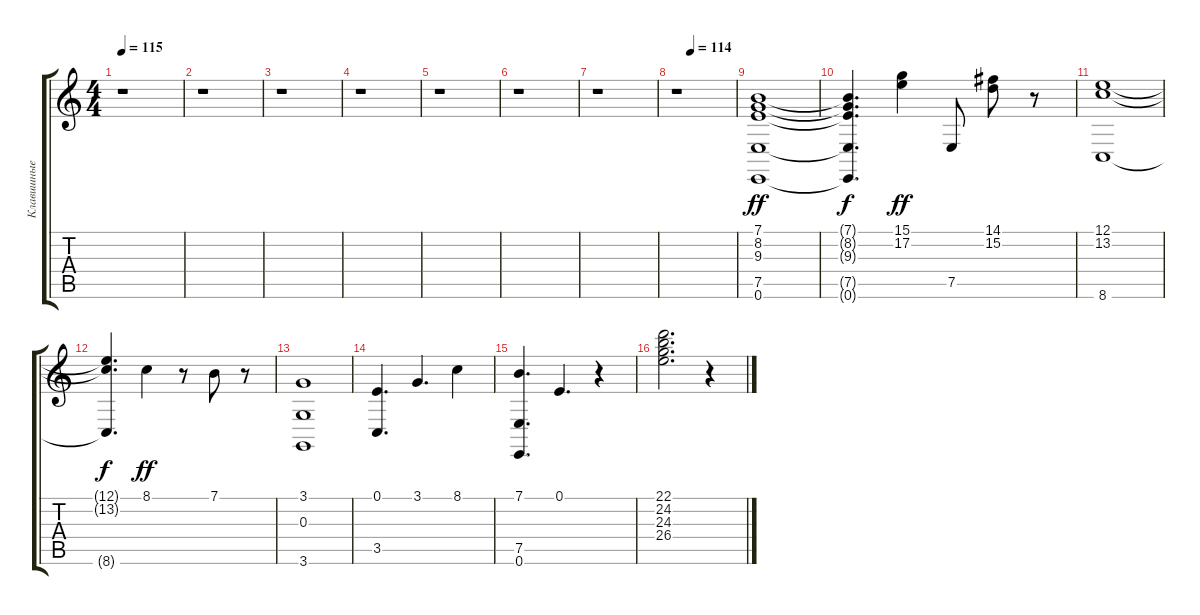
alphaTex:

\track ("Клавишные" "Клавишные") {instrument brightacousticpiano}
\staff {score tabs}
\tuning (E4 B3 G3 D3 A2 E2) {hide}
\ts (4 4)
\tempo 115
\clef g2
\ks c
r.1{dy f} |
r.1 |
r.1 |
r.1 |
r.1 |
r.1 |
r.1 |
\tempo (114 0.25)
r.1 |
(7.1 8.2 9.3 7.5 0.6).1{dy ff} |
(7.1{t} 8.2{t} 9.3{t} 7.5{t} 0.6{t}).4{d dy f} (15.1 17.2).4{dy ff} 7.5.8 (14.1 15.2).8 r.8 |
(12.1 13.2 8.6).1 |
(12.1{t} 13.2{t} 8.6{t}).4{d dy f} 8.1.4{dy ff} r.8 7.1.8 r.8 |
(3.1 0.3 3.6).1 |
(0.1 3.5).4{d} 3.1.4{d} 8.1.4 |
(7.1 7.5 0.6).4{d} 0.1.4{d} r.4 |
(22.1 24.2 24.3 26.4).2{d} r.4
